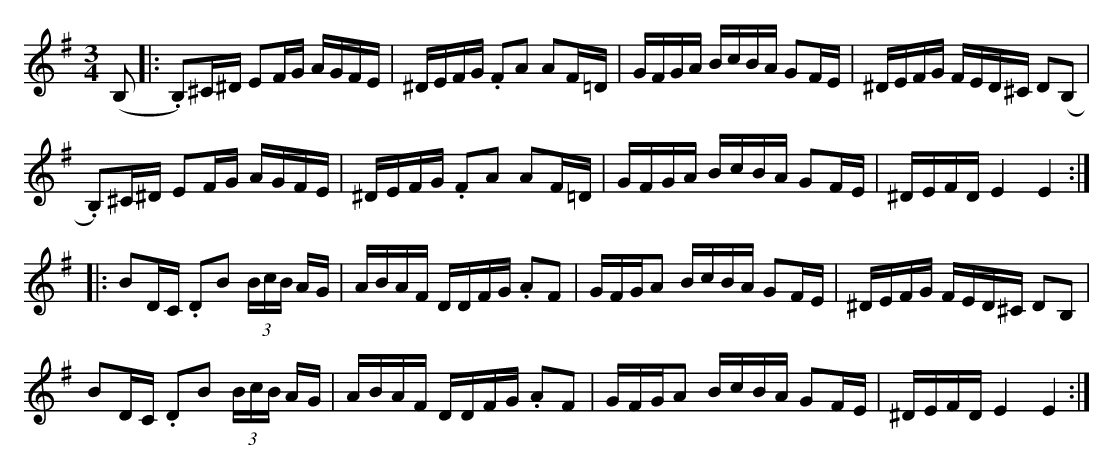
X:1
M:3/4
K:Emin
(B,|:.B,)^C/^D/ EF/G/ A/G/F/E/|^D/E/F/G/ .FA AF/=D/|G/F/G/A/ B/c/B/A/ GF/E/|^D/E/F/G/ F/E/D/^C/ D(B,|
.B,)^C/^D/ EF/G/ A/G/F/E/|^D/E/F/G/ .FA AF/=D/|G/F/G/A/ B/c/B/A/ GF/E/|^D/E/F/D/ E2 E2:|
|:BD/C/ .DB (3B/c/B/ A/G/|A/B/A/F/ D/D/F/G/ .AF|G/F/G/A B/c/B/A/ GF/E/|^D/E/F/G/ F/E/D/^C/ DB,|
BD/C/ .DB (3B/c/B/ A/G/|A/B/A/F/ D/D/F/G/ .AF|G/F/G/A B/c/B/A/ GF/E/|^D/E/F/D/ E2 E2:|
